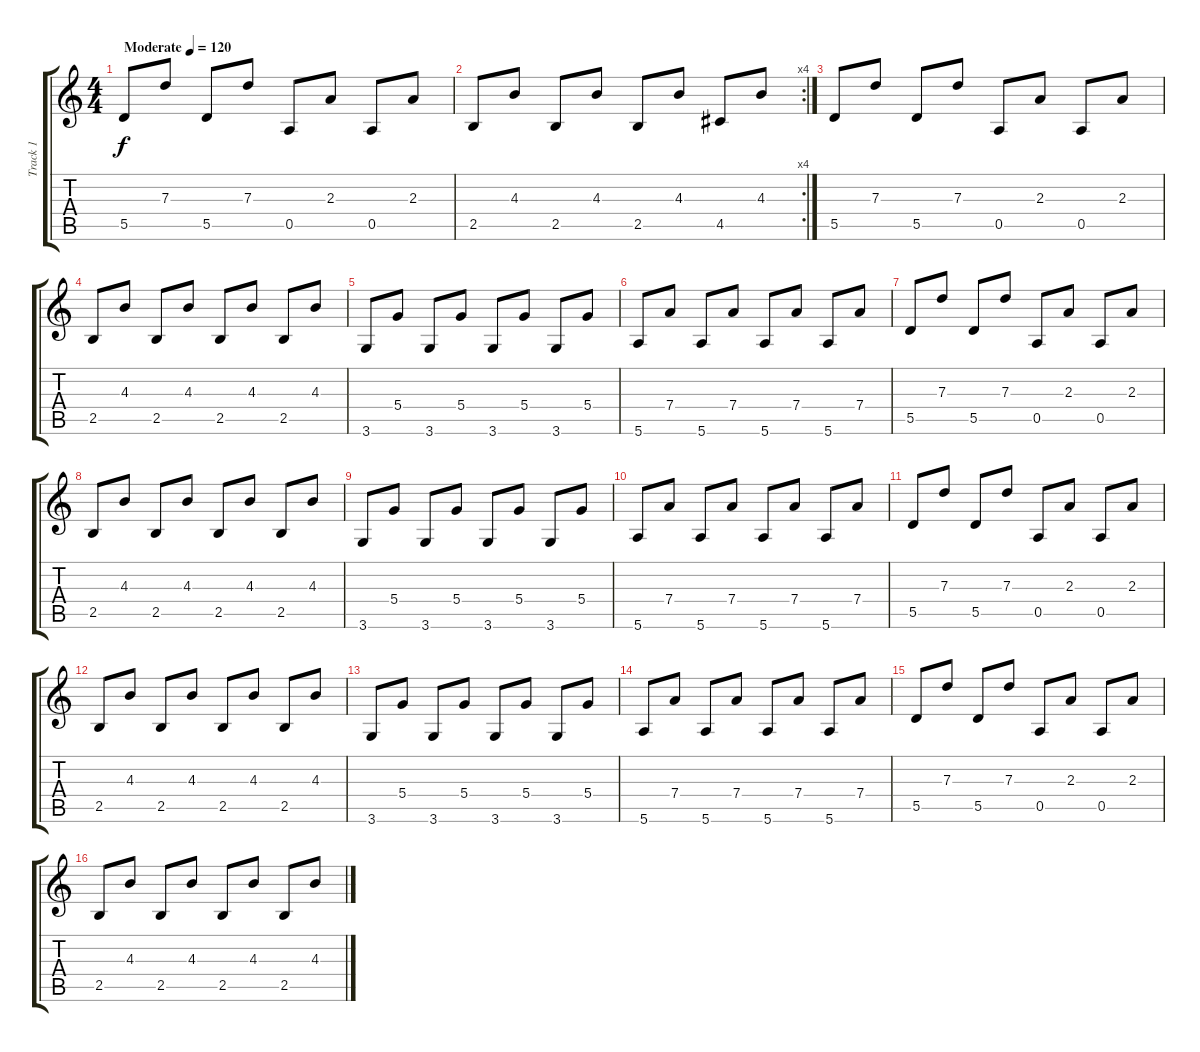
\track ("Track 1" "Track 1") {instrument electricguitarjazz}
\staff {score tabs}
\tuning (E4 B3 G3 D3 A2 E2) {hide}
\ts (4 4)
\tempo (120 "Moderate")
\clef g2
\ks c
5.5.8{dy f instrument electricguitarjazz} 7.3.8 5.5.8 7.3.8 0.5.8 2.3.8 0.5.8 2.3.8 |
\rc 4
2.5.8 4.3.8 2.5.8 4.3.8 2.5.8 4.3.8 4.5.8 4.3.8 |
5.5.8 7.3.8 5.5.8 7.3.8 0.5.8 2.3.8 0.5.8 2.3.8 |
2.5.8 4.3.8 2.5.8 4.3.8 2.5.8 4.3.8 2.5.8 4.3.8 |
3.6.8 5.4.8 3.6.8 5.4.8 3.6.8 5.4.8 3.6.8 5.4.8 |
5.6.8 7.4.8 5.6.8 7.4.8 5.6.8 7.4.8 5.6.8 7.4.8 |
5.5.8 7.3.8 5.5.8 7.3.8 0.5.8 2.3.8 0.5.8 2.3.8 |
2.5.8 4.3.8 2.5.8 4.3.8 2.5.8 4.3.8 2.5.8 4.3.8 |
3.6.8 5.4.8 3.6.8 5.4.8 3.6.8 5.4.8 3.6.8 5.4.8 |
5.6.8 7.4.8 5.6.8 7.4.8 5.6.8 7.4.8 5.6.8 7.4.8 |
5.5.8 7.3.8 5.5.8 7.3.8 0.5.8 2.3.8 0.5.8 2.3.8 |
2.5.8 4.3.8 2.5.8 4.3.8 2.5.8 4.3.8 2.5.8 4.3.8 |
3.6.8 5.4.8 3.6.8 5.4.8 3.6.8 5.4.8 3.6.8 5.4.8 |
5.6.8 7.4.8 5.6.8 7.4.8 5.6.8 7.4.8 5.6.8 7.4.8 |
5.5.8 7.3.8 5.5.8 7.3.8 0.5.8 2.3.8 0.5.8 2.3.8 |
2.5.8 4.3.8 2.5.8 4.3.8 2.5.8 4.3.8 2.5.8 4.3.8
